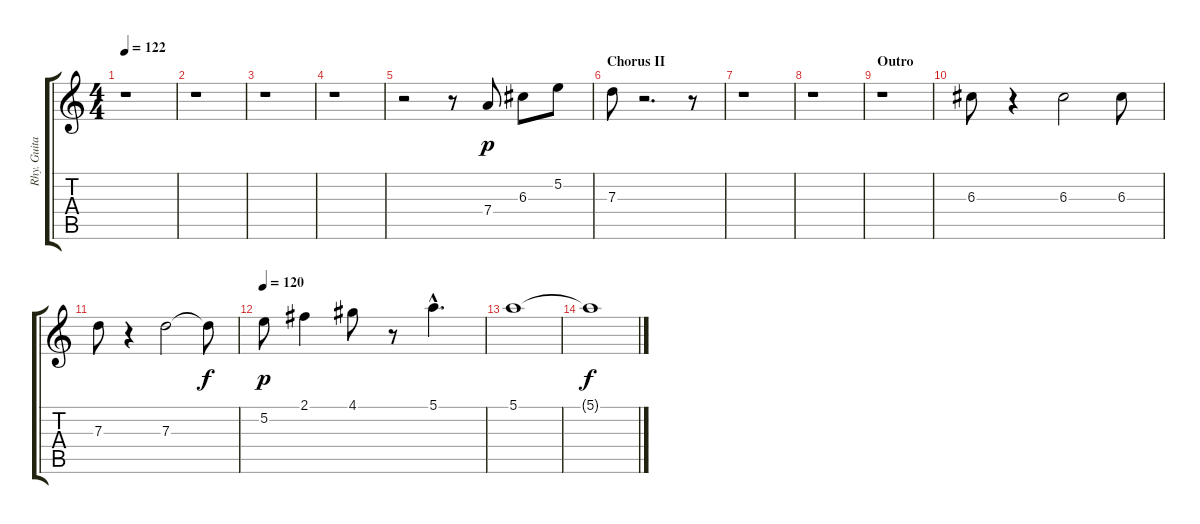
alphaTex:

\track ("Rhy. Guitar" "Rhy. Guita") {instrument overdrivenguitar}
\staff {score tabs}
\tuning (E4 B3 G3 D3 A2 E2) {hide}
\ts (4 4)
\tempo 122
\clef g2
\ks c
r.1{dy p} |
r.1 |
r.1 |
r.1 |
r.2 r.8 7.4.8 6.3.8 5.2.8 |
\section ("" "Chorus II")
7.3.8 r.2{d} r.8 |
r.1 |
r.1 |
\section ("" "Outro")
r.1 |
6.3.8 r.4 6.3.2 6.3.8 |
7.3.8 r.4 7.3.2 7.3{t}.8{dy f} |
\tempo 120
5.2.8{dy p} 2.1.4 4.1.8 r.8 5.1{hac}.4{d} |
5.1.1 |
5.1{t}.1{dy f}
